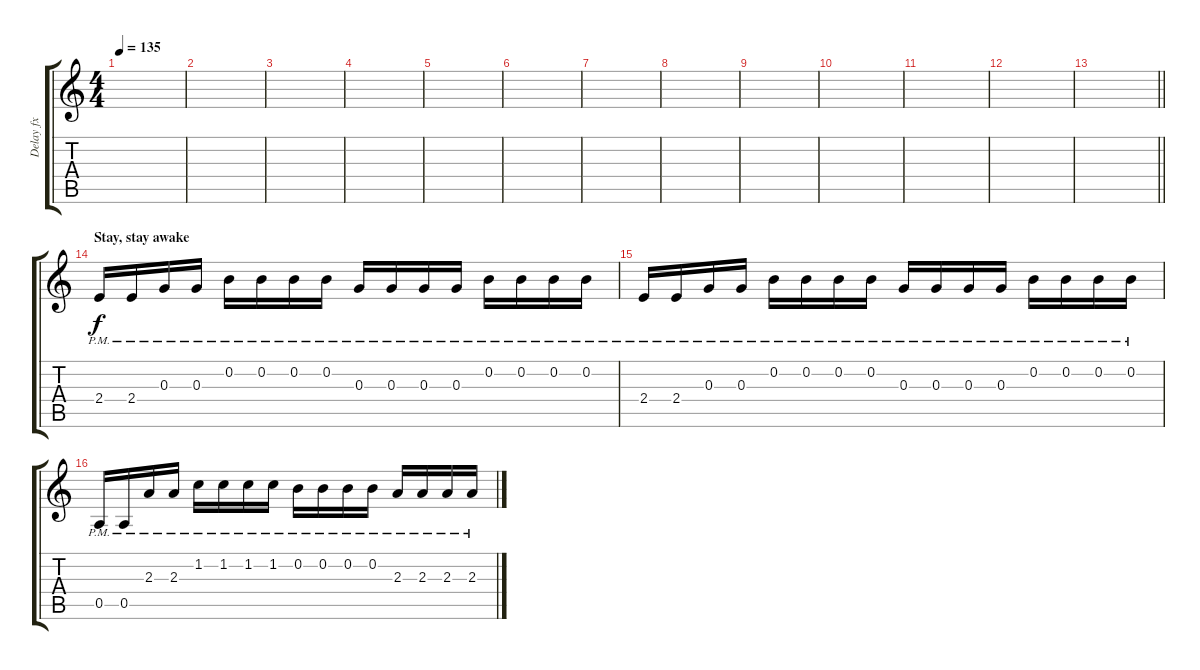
\track ("Delay fx" "Delay fx") {instrument electricguitarclean}
\staff {score tabs}
\tuning (E4 B3 G3 D3 A2 E2) {hide}
\ts (4 4)
\tempo 135
\clef g2
\ks c
|
|
|
|
|
|
|
|
|
|
|
|
\barLineRight lightlight
|
\section ("" "Stay, stay awake")
2.4{pm}.16 2.4{pm}.16 0.3{pm}.16 0.3{pm}.16 0.2{pm}.16 0.2{pm}.16 0.2{pm}.16 0.2{pm}.16 0.3{pm}.16 0.3{pm}.16 0.3{pm}.16 0.3{pm}.16 0.2{pm}.16 0.2{pm}.16 0.2{pm}.16 0.2{pm}.16 |
2.4{pm}.16 2.4{pm}.16 0.3{pm}.16 0.3{pm}.16 0.2{pm}.16 0.2{pm}.16 0.2{pm}.16 0.2{pm}.16 0.3{pm}.16 0.3{pm}.16 0.3{pm}.16 0.3{pm}.16 0.2{pm}.16 0.2{pm}.16 0.2{pm}.16 0.2{pm}.16 |
0.5{pm}.16 0.5{pm}.16 2.3{pm}.16 2.3{pm}.16 1.2{pm}.16 1.2{pm}.16 1.2{pm}.16 1.2{pm}.16 0.2{pm}.16 0.2{pm}.16 0.2{pm}.16 0.2{pm}.16 2.3{pm}.16 2.3{pm}.16 2.3{pm}.16 2.3{pm}.16
